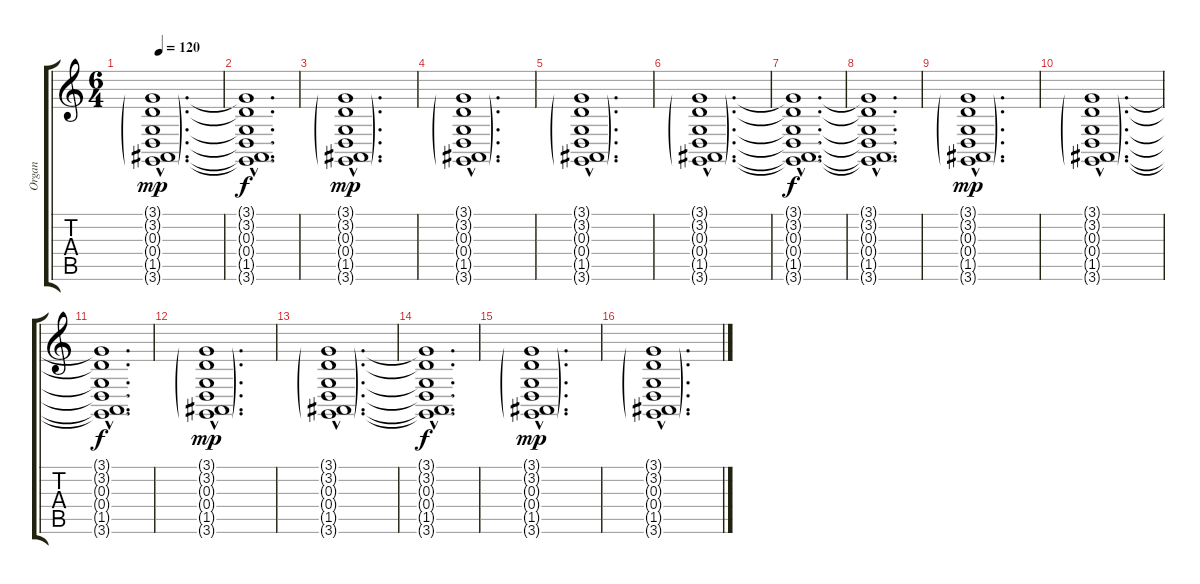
\track ("Organ" "Organ") {instrument drawbarorgan}
\staff {score tabs}
\tuning (E4 B3 G3 D3 A2 E2) {hide}
\ts (6 4)
\tempo 120
\clef g2
\ks c
(3.1{g hac} 3.2{g hac} 0.3{g hac} 0.4{g hac} 1.5{g hac} 3.6{g hac}).1{d dy mp} |
(3.1{hac t} 3.2{hac t} 0.3{hac t} 0.4{hac t} 1.5{hac t} 3.6{hac t}).1{d dy f} |
(3.1{g hac} 3.2{g hac} 0.3{g hac} 0.4{g hac} 1.5{g hac} 3.6{g hac}).1{d dy mp} |
(3.1{g hac} 3.2{g hac} 0.3{g hac} 0.4{g hac} 1.5{g hac} 3.6{g hac}).1{d} |
(3.1{g hac} 3.2{g hac} 0.3{g hac} 0.4{g hac} 1.5{g hac} 3.6{g hac}).1{d} |
(3.1{g hac} 3.2{g hac} 0.3{g hac} 0.4{g hac} 1.5{g hac} 3.6{g hac}).1{d} |
(3.1{hac t} 3.2{hac t} 0.3{hac t} 0.4{hac t} 1.5{hac t} 3.6{hac t}).1{d dy f} |
(3.1{hac t} 3.2{hac t} 0.3{hac t} 0.4{hac t} 1.5{hac t} 3.6{hac t}).1{d} |
(3.1{g hac} 3.2{g hac} 0.3{g hac} 0.4{g hac} 1.5{g hac} 3.6{g hac}).1{d dy mp} |
(3.1{g hac} 3.2{g hac} 0.3{g hac} 0.4{g hac} 1.5{g hac} 3.6{g hac}).1{d} |
(3.1{hac t} 3.2{hac t} 0.3{hac t} 0.4{hac t} 1.5{hac t} 3.6{hac t}).1{d dy f} |
(3.1{g hac} 3.2{g hac} 0.3{g hac} 0.4{g hac} 1.5{g hac} 3.6{g hac}).1{d dy mp} |
(3.1{g hac} 3.2{g hac} 0.3{g hac} 0.4{g hac} 1.5{g hac} 3.6{g hac}).1{d} |
(3.1{hac t} 3.2{hac t} 0.3{hac t} 0.4{hac t} 1.5{hac t} 3.6{hac t}).1{d dy f} |
(3.1{g hac} 3.2{g hac} 0.3{g hac} 0.4{g hac} 1.5{g hac} 3.6{g hac}).1{d dy mp} |
(3.1{g hac} 3.2{g hac} 0.3{g hac} 0.4{g hac} 1.5{g hac} 3.6{g hac}).1{d}
